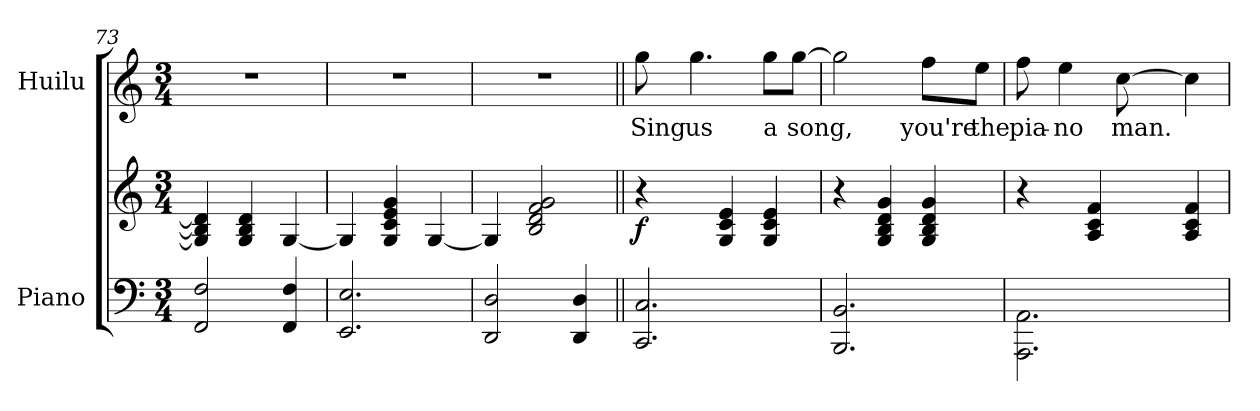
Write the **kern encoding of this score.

**kern	**kern	**dynam	**kern	**text
*part2	*part2	*part2	*part1	*part1
*staff3	*staff2	*staff2/3	*staff1	*staff1
*I"Piano	*	*	*I"Huilu	*
*I'Pno	*	*	*	*
!!LO:LB:g=z
*clefF4	*clefG2	*	*clefG2	*
*k[]	*k[]	*	*k[]	*
*M3/4	*M3/4	*	*M3/4	*
=73	=73	=73	=73	=73
2FF/ 2F/	4G/] 4B/] 4d/]	.	2.r	.
.	4G/ 4B/ 4d/	.	.	.
4FF/ 4F/	[4G/	.	.	.
=74	=74	=74	=74	=74
2.EE/ 2.E/	4G/]	.	2.r	.
.	4G/ 4c/ 4e/ 4g/	.	.	.
.	[4G/	.	.	.
=75	=75	=75	=75	=75
2DD/ 2D/	4G/]	.	2.r	.
.	2B/ 2d/ 2f/ 2g/	.	.	.
4DD/ 4D/	.	.	.	.
=76||	=76||	=76||	=76||	=76||
!	!	!LO:DY:b	!	!
2.CC/ 2.C/	4r	f	8gg\	Sing
.	.	.	4.gg\	us
.	4G/ 4c/ 4e/	.	.	.
.	4G/ 4c/ 4e/	.	8gg\L	a
.	.	.	[8gg\J	song,
=77	=77	=77	=77	=77
2.BBB/ 2.BB/	4r	.	2gg\]	.
.	4G/ 4B/ 4d/ 4g/	.	.	.
.	4G/ 4B/ 4d/ 4g/	.	8ff\L	you're
.	.	.	8ee\J	the
=78	=78	=78	=78	=78
2.AAA\ 2.AA\	4r	.	8ff\	pia-
.	.	.	4ee\	-no
.	4A/ 4c/ 4f/	.	.	.
.	.	.	[8cc\	man.
.	4A/ 4c/ 4f/	.	4cc\]	.
=	=	=	=	=
*-	*-	*-	*-	*-
